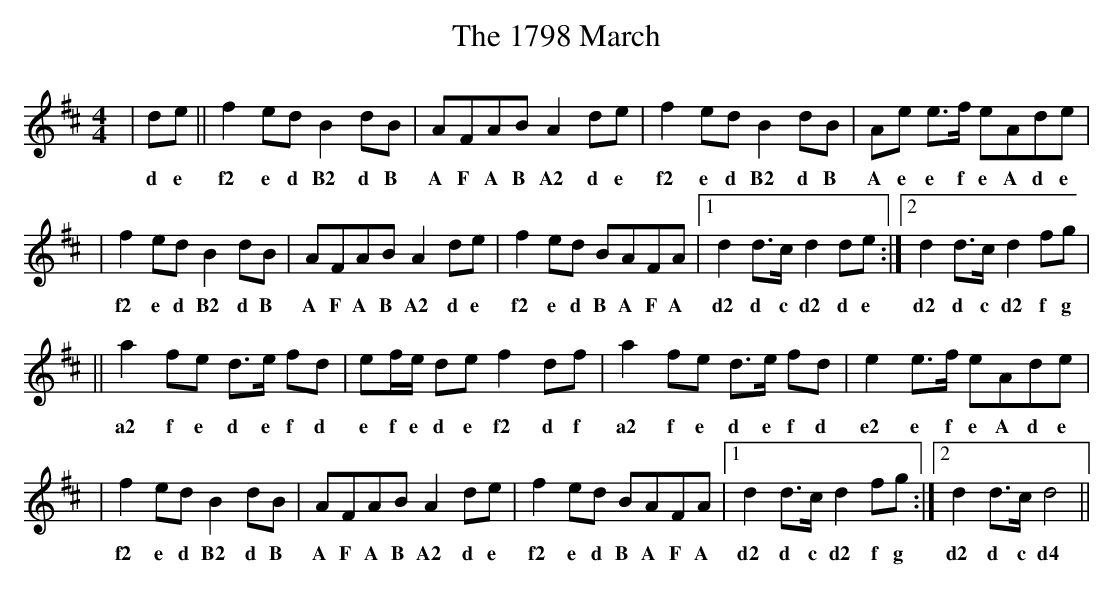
X:1
T: 1798 March, The
M:4/4
K:D
|de||f2ed B2 dB|AFAB A2de|f2 ed B2 dB|Ae e>f eAde|
w: d e f2 e d B2 d B A F A B A2 d e f2 e d B2 d B A e e f e A d e
|f2 ed B2 dB|AFAB A2de|f2 ed BAFA|1d2 d>c d2de:|2d2 d>c d2 fg|
w: f2 e d B2 d B A F A B A2 d e f2 e d B A F A d2 d c d2 d e d2 d c d2 f g
||a2 fe d>e fd|ef/e/ de f2 df|a2 fe d>e fd|e2 e>f eAde|
w: a2 f e d e f d e f e d e f2 d f a2 f e d e f d e2 e f e A d e
|f2 ed B2 dB|AFAB A2de|f2 ed BAFA|1d2 d>c d2 fg:|2d2 d>c d4||
w: f2 e d B2 d B A F A B A2 d e f2 e d B A F A d2 d c d2 f g d2 d c d4
